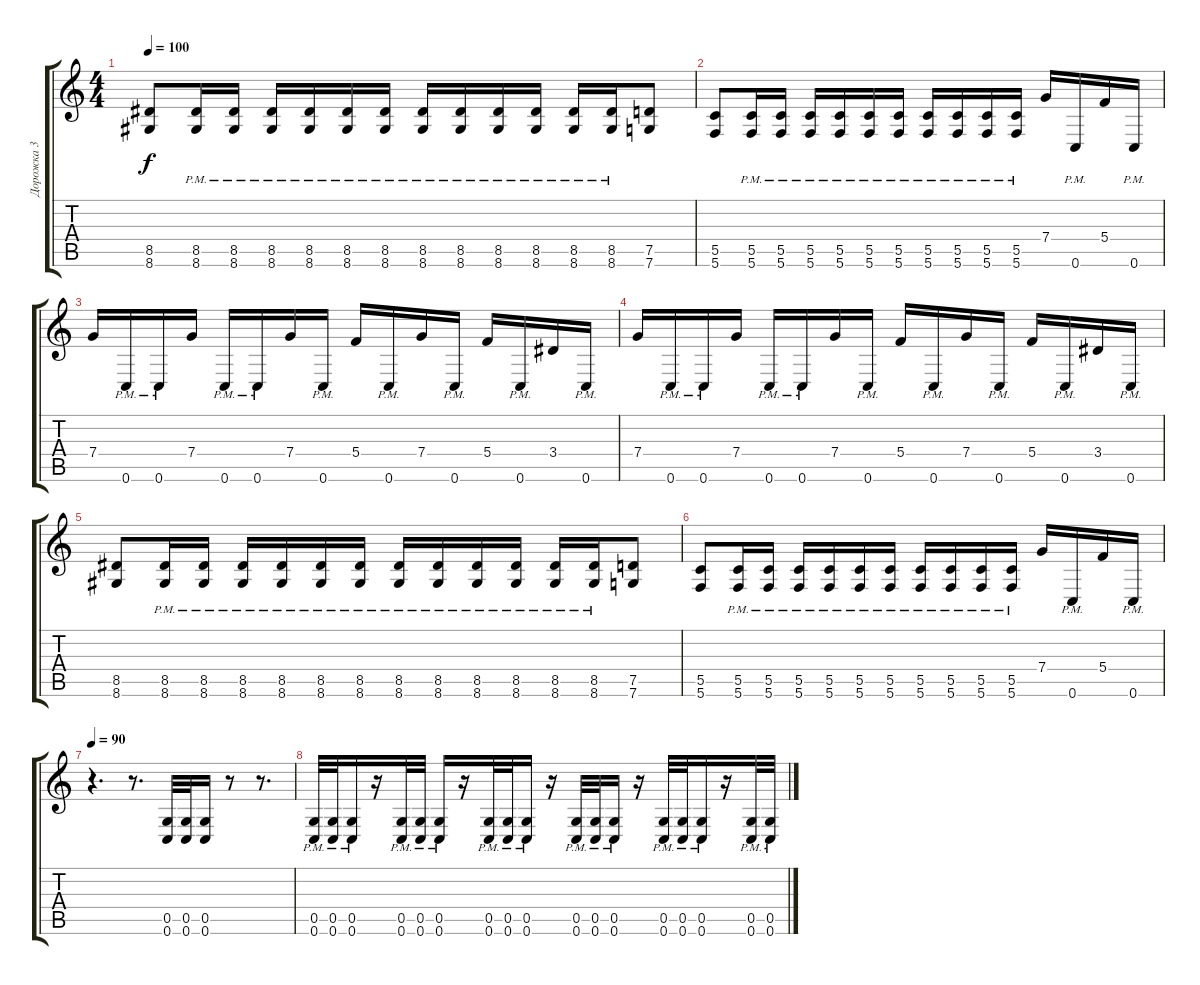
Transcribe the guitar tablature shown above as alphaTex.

\track ("Дорожка 3" "Дорожка 3") {instrument distortionguitar}
\staff {score tabs}
\tuning (D4 A3 F3 C3 G2 C2) {hide}
\ts (4 4)
\tempo 100
\clef g2
\ks c
(8.5 8.6).8{dy f} (8.5{pm} 8.6{pm}).16 (8.5{pm} 8.6{pm}).16 (8.5{pm} 8.6{pm}).16 (8.5{pm} 8.6{pm}).16 (8.5{pm} 8.6{pm}).16 (8.5{pm} 8.6{pm}).16 (8.5{pm} 8.6{pm}).16 (8.5{pm} 8.6{pm}).16 (8.5{pm} 8.6{pm}).16 (8.5{pm} 8.6{pm}).16 (8.5{pm} 8.6{pm}).16 (8.5{pm} 8.6{pm}).16 (7.5 7.6).8 |
(5.5 5.6).8 (5.5{pm} 5.6{pm}).16 (5.5{pm} 5.6{pm}).16 (5.5{pm} 5.6{pm}).16 (5.5{pm} 5.6{pm}).16 (5.5{pm} 5.6{pm}).16 (5.5{pm} 5.6{pm}).16 (5.5{pm} 5.6{pm}).16 (5.5{pm} 5.6{pm}).16 (5.5{pm} 5.6{pm}).16 (5.5{pm} 5.6{pm}).16 7.4.16 0.6{pm}.16 5.4.16 0.6{pm}.16 |
7.4.16 0.6{pm}.16 0.6{pm}.16 7.4.16 0.6{pm}.16 0.6{pm}.16 7.4.16 0.6{pm}.16 5.4.16 0.6{pm}.16 7.4.16 0.6{pm}.16 5.4.16 0.6{pm}.16 3.4.16 0.6{pm}.16 |
7.4.16 0.6{pm}.16 0.6{pm}.16 7.4.16 0.6{pm}.16 0.6{pm}.16 7.4.16 0.6{pm}.16 5.4.16 0.6{pm}.16 7.4.16 0.6{pm}.16 5.4.16 0.6{pm}.16 3.4.16 0.6{pm}.16 |
(8.5 8.6).8 (8.5{pm} 8.6{pm}).16 (8.5{pm} 8.6{pm}).16 (8.5{pm} 8.6{pm}).16 (8.5{pm} 8.6{pm}).16 (8.5{pm} 8.6{pm}).16 (8.5{pm} 8.6{pm}).16 (8.5{pm} 8.6{pm}).16 (8.5{pm} 8.6{pm}).16 (8.5{pm} 8.6{pm}).16 (8.5{pm} 8.6{pm}).16 (8.5{pm} 8.6{pm}).16 (8.5{pm} 8.6{pm}).16 (7.5 7.6).8 |
(5.5 5.6).8 (5.5{pm} 5.6{pm}).16 (5.5{pm} 5.6{pm}).16 (5.5{pm} 5.6{pm}).16 (5.5{pm} 5.6{pm}).16 (5.5{pm} 5.6{pm}).16 (5.5{pm} 5.6{pm}).16 (5.5{pm} 5.6{pm}).16 (5.5{pm} 5.6{pm}).16 (5.5{pm} 5.6{pm}).16 (5.5{pm} 5.6{pm}).16 7.4.16 0.6{pm}.16 5.4.16 0.6{pm}.16 |
\tempo 90
r.4{d} r.8{d} (0.5 0.6).32 (0.5 0.6).32 (0.5 0.6).16 r.8 r.8{d} |
(0.5{pm} 0.6{pm}).32 (0.5{pm} 0.6{pm}).32 (0.5{pm} 0.6{pm}).16 r.16 (0.5{pm} 0.6{pm}).32 (0.5{pm} 0.6{pm}).32 (0.5{pm} 0.6{pm}).16 r.16 (0.5{pm} 0.6{pm}).32 (0.5{pm} 0.6{pm}).32 (0.5{pm} 0.6{pm}).16 r.16 (0.5{pm} 0.6{pm}).32 (0.5{pm} 0.6{pm}).32 (0.5{pm} 0.6{pm}).16 r.16 (0.5{pm} 0.6{pm}).32 (0.5{pm} 0.6{pm}).32 (0.5{pm} 0.6{pm}).16 r.16 (0.5{pm} 0.6{pm}).32 (0.5{pm} 0.6{pm}).32
